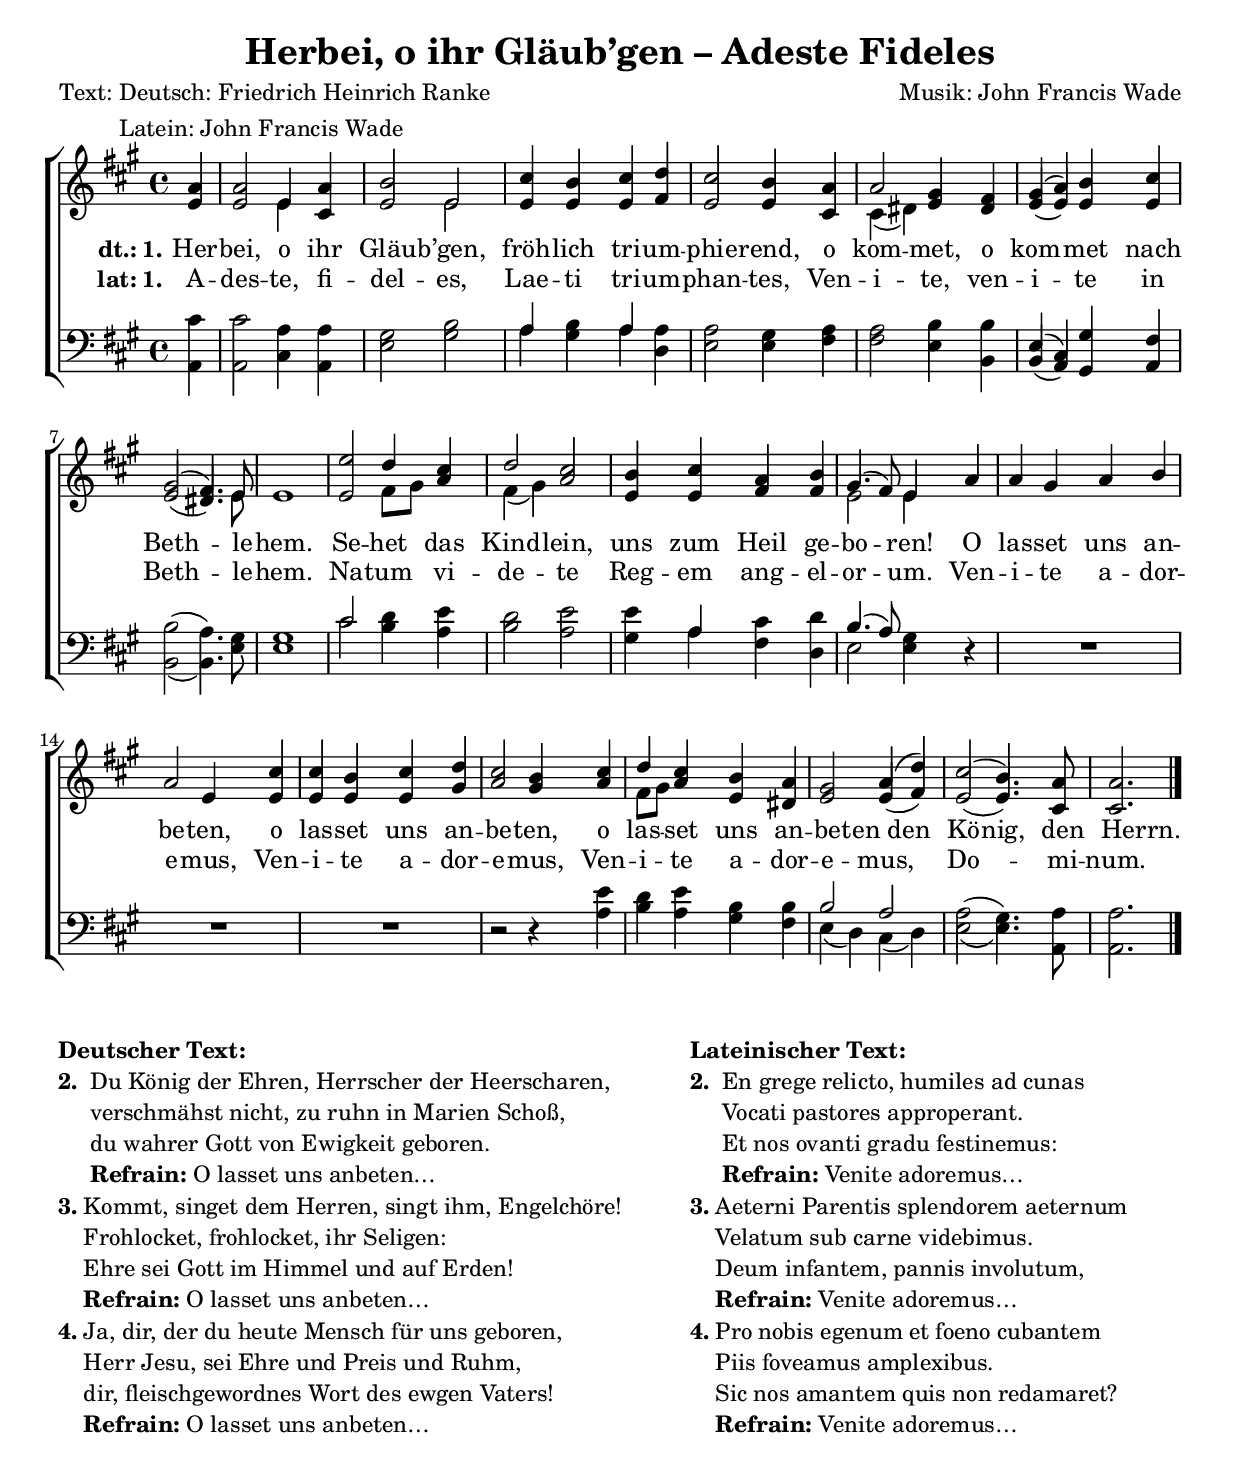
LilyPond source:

\version "2.12.3"

\include "default.ly"

\header {
    title = "Herbei, o ihr Gläub’gen – Adeste Fideles"
	poet = \markup {\line{ Text: \column{ "Deutsch: Friedrich Heinrich Ranke" "Latein: John Francis Wade" }}}
    composer = "Musik: John Francis Wade"
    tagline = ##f
    id = "b9ba42a08a956e2f1a5345282498ae2ed292aee8"
}

upper = 
    \relative c' {
    \slurDown
    \clef treble
    \key a\major
    \time 4/4
    \partial 4 
    <e a>4
    <e a>2 << e4 \\ e4 >> <cis a'>
    <e b'>2 <<e\\ e>> 
    <e cis'>4 <e b'> <e cis'> <fis d'>
    <e cis'>2 <e b'>4 <cis a'>
    
    << a'2 \\ { cis,4 (dis4) } >> <e gis> <dis fis>
    << { gis (a) } \\ { \stemUp e (e) } >> <e b'> <e cis'>
    << { gis2 (fis4.) } \\ { \stemUp e2 (dis4.) } >> << e8 \\ e8 >>
    e1
    <e e'>2 << d'4 \\ {fis,8 [gis8]} >> \stemUp <a cis>4
    << {\stemDown \slurDown fis4 (gis)} \\ \stemUp d'2 >> <a cis>2
    <e b'>4 <e cis'> <fis a> <fis b>
    << {gis4. (fis8)} \\ e2 >> << e4 \\ e4 >>
    a 
    a gis a b 
    a2 e4 <e cis'>
    <e cis'> <e b'> <e cis'> <gis d'>
    <a cis>2 <gis b>4
    <a cis>
    << {\stemDown fis8 [gis]} \\ \stemUp d'4>> 
    <a cis>4 <e b'> <dis a'>
    
    <e gis>2 <<{a4 (d)}\\{\stemUp e,4 (fis)}>>
    
    << { \slurDown e2 (e4.) } \\ { \stemUp \slurUp cis'2 (b4.) } >> <cis, a'>8
    <cis a'>2.
    \bar "|."
    }
    

lower = 
    \relative c {
    \clef bass
    \key a\major
    \time 4/4
    \partial 4
    <a cis'>4
    <a cis'>2 <cis a'>4 <a a'> 
    <e' gis>2 <gis b>
    << a4 \\ a4 >> <gis b> << a \\ a >> <a d,>
    <e a>2 <e gis>4 <fis a>
    <fis a>2 <e b'>4 <b b'>
    << {e (cis)} \\ { \stemUp b (a) } >> <gis gis'> <a fis'>
    << { \slurDown \stemDown b2 (b4.) }\\ { \slurUp b'2 (a4.)} >> <e gis>8
    <e gis>1
    <<cis'2 \\ cis2>> <b d>4 <a e'>
    <b d>2 <a e'>
    <gis e'>4 <<a\\a>> <fis cis'> <d d'>
    << \stemDown e2 \\ {\slurUp \stemUp b'4. (a8)}>> <e gis>4
    r4 
    R1 R1 R1 r2 r4
    <a e'>4
    <b d> <a e'> <gis b> <fis b>
    << b2 \\ { e,4 (d)} >>
    << { \stemDown \slurDown cis4 (d) } \\ \stemUp a'2 >>
    << { \stemDown a2 (gis4.) } \\ { e2 (e4.) }>> <a, a'>8
    <a a'>2.
    \bar "|."
    }

verbalat = \context Lyrics = "verbalat" \lyricmode {
	\set stanza = #"lat: 1."
    A4 -- des2 -- te,4 fi -- del2 -- es,
    Lae4 -- ti4 tri -- um -- phan2 -- tes,4
    Ven4 -- i2 -- te,4 ven -- i2 -- te4 in Beth2.. -- le8 -- hem.1
    Na2 -- tum4 vi -- de2 -- te
    Reg4 -- em ang -- el -- or2 -- um.4
    Ven -- i -- te a -- dor -- e2 -- mus,4
    Ven -- i -- te a -- dor -- e2 -- mus,4
    Ven -- i -- te a -- dor -- e2 -- mus,
    Do2.. -- mi8 -- num.2.
    }

verbadeut = \context Lyrics = "verbadeut" \lyricmode {
	\set stanza = #"dt.: 1."
    Her4 -- bei,2 o4 ihr Gläu2 -- b’gen, 
    fröh4 -- lich4 tri -- um -- phie2 -- rend,4
    o4     kom2 -- met,4   o   kom2 -- met4 nach Beth2.. -- le8 -- hem.1
    Se2 -- het4 das4 Kind2 -- lein,2 
    uns4 zum Heil ge -- bo2 -- ren!4
    O las -- set uns an -- be2 -- ten,4 
    o las -- set uns an -- be2 -- ten,4
    o las -- set uns an -- be2 -- "ten den"
    Kö2 -- nig,4. den Herrn.
    }


\score{ 
    \context ChoirStaff {
        <<
        \new Staff { \upper }
        \new Lyrics {\verbadeut }
        \new Lyrics { \verbalat }
        \new Staff { \lower }
        >>
    }

    \layout{ }
    \midi { \context { \Score tempoWholesPerMinute = #(ly:make-moment 120 4) } }
}
\markup {
  \fill-line {
    \hspace #0.1 
      \column {\line{\bold "Deutscher Text:"}
      \line {  \bold "2. "
      	      \column {
      	      	      "Du König der Ehren, Herrscher der Heerscharen,"
      	      	      "verschmähst nicht, zu ruhn in Marien Schoß,"
      	      	      "du wahrer Gott von Ewigkeit geboren."
      	      	      \concat{ \bold "Refrain: " "O lasset uns anbeten…"}
        }
      }
      \hspace #0.1 
      \line { \bold "3."
        \column {
      	      	     "Kommt, singet dem Herren, singt ihm, Engelchöre!"
      	      	     "Frohlocket, frohlocket, ihr Seligen:"
      	      	     "Ehre sei Gott im Himmel und auf Erden!"
      	      	     \concat{ \bold "Refrain: " "O lasset uns anbeten…"}
        }
      }
       \hspace #0.1 
      \line { \bold "4."
        \column {
      	      	     "Ja, dir, der du heute Mensch für uns geboren,"
      	      	     "Herr Jesu, sei Ehre und Preis und Ruhm,"
      	      	     "dir, fleischgewordnes Wort des ewgen Vaters!"
      	      	     \concat{ \bold "Refrain: " "O lasset uns anbeten…"}
        }
      }
    }
    \hspace #0.1 
    \column {\line{\bold "Lateinischer Text:"}
      \line {  \bold "2. "
      	      \column {
      	      	      "En grege relicto, humiles ad cunas"
      	      	      "Vocati pastores approperant."
      	      	      "Et nos ovanti gradu festinemus:"
      	      	      \concat{\bold "Refrain: " "Venite adoremus…"}
        }
      }
      \hspace #0.1 
      \line { \bold "3."
        \column {
      	      	     "Aeterni Parentis splendorem aeternum"
      	      	     "Velatum sub carne videbimus."
      	      	     "Deum infantem, pannis involutum,"
      	      	      \concat{\bold "Refrain: " "Venite adoremus…"}
        }
      }
       \hspace #0.1 
      \line { \bold "4."
        \column {
      	      	     "Pro nobis egenum et foeno cubantem"
      	      	     "Piis foveamus amplexibus."
      	      	     "Sic nos amantem quis non redamaret?"
      	      	     \concat{\bold "Refrain: " "Venite adoremus…"}
        }
      }
    }
  \hspace #0.1 
  }
}
